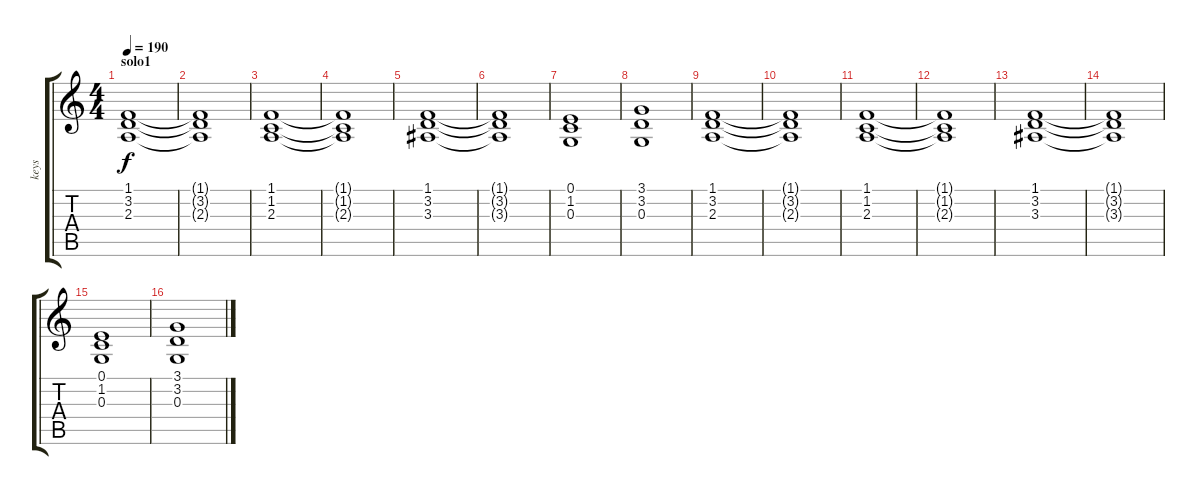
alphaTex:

\track ("keys" "keys") {instrument stringensemble1}
\staff {score tabs}
\tuning (E4 B3 G3 D3 A2 D2) {hide}
\ts (4 4)
\section ("" "solo1")
\tempo 190
\clef g2
\ks c
(1.1 3.2 2.3).1{dy f} |
(1.1{t} 3.2{t} 2.3{t}).1 |
(1.1 1.2 2.3).1 |
(1.1{t} 1.2{t} 2.3{t}).1 |
(1.1 3.2 3.3).1 |
(1.1{t} 3.2{t} 3.3{t}).1 |
(0.1 1.2 0.3).1 |
(3.1 3.2 0.3).1 |
(1.1 3.2 2.3).1 |
(1.1{t} 3.2{t} 2.3{t}).1 |
(1.1 1.2 2.3).1 |
(1.1{t} 1.2{t} 2.3{t}).1 |
(1.1 3.2 3.3).1 |
(1.1{t} 3.2{t} 3.3{t}).1 |
(0.1 1.2 0.3).1 |
(3.1 3.2 0.3).1
